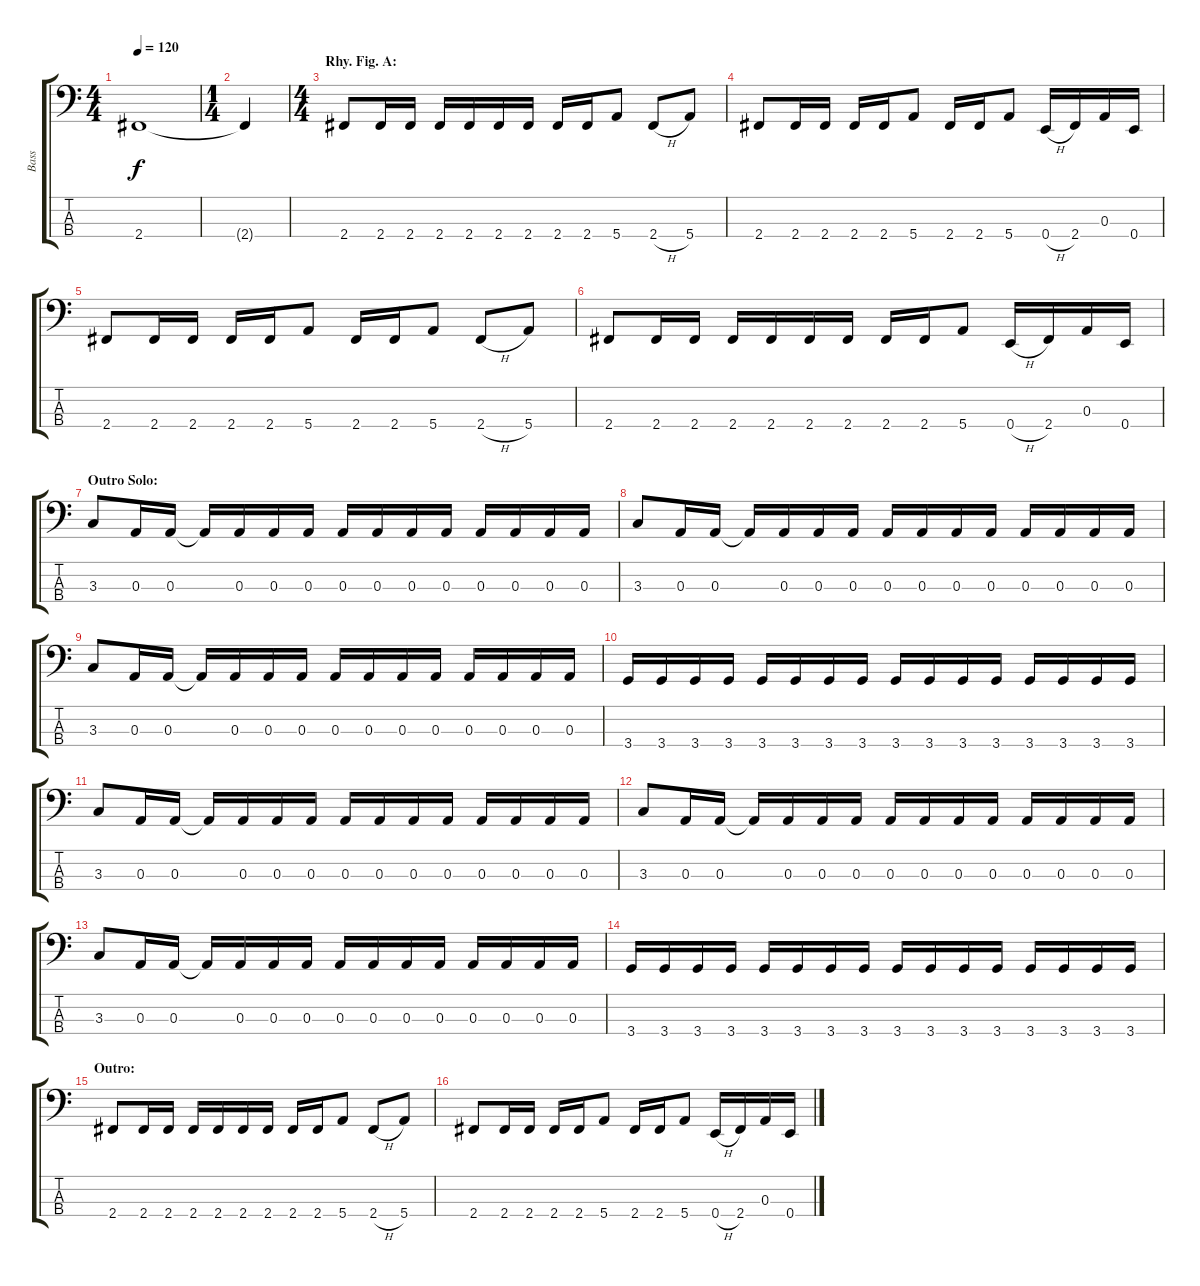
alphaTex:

\track ("Bass" "Bass") {instrument electricbasspick}
\staff {score tabs}
\tuning (G2 D2 A1 E1) {hide}
\ts (4 4)
\tempo 120
\clef f4
\ks c
2.4{t}.1{dy f} |
\ts (1 4)
2.4{t}.4 |
\ts (4 4)
\section ("" "Rhy. Fig. A:")
2.4.8 2.4.16 2.4.16 2.4.16 2.4.16 2.4.16 2.4.16 2.4.16 2.4.16 5.4.8 2.4{h}.8 5.4.8 |
2.4.8 2.4.16 2.4.16 2.4.16 2.4.16 5.4.8 2.4.16 2.4.16 5.4.8 0.4{h}.16 2.4.16 0.3.16 0.4.16 |
2.4.8 2.4.16 2.4.16 2.4.16 2.4.16 5.4.8 2.4.16 2.4.16 5.4.8 2.4{h}.8 5.4.8 |
2.4.8 2.4.16 2.4.16 2.4.16 2.4.16 2.4.16 2.4.16 2.4.16 2.4.16 5.4.8 0.4{h}.16 2.4.16 0.3.16 0.4.16 |
\section ("" "Outro Solo:")
3.3.8 0.3.16 0.3.16 0.3{t}.16 0.3.16 0.3.16 0.3.16 0.3.16 0.3.16 0.3.16 0.3.16 0.3.16 0.3.16 0.3.16 0.3.16 |
3.3.8 0.3.16 0.3.16 0.3{t}.16 0.3.16 0.3.16 0.3.16 0.3.16 0.3.16 0.3.16 0.3.16 0.3.16 0.3.16 0.3.16 0.3.16 |
3.3.8 0.3.16 0.3.16 0.3{t}.16 0.3.16 0.3.16 0.3.16 0.3.16 0.3.16 0.3.16 0.3.16 0.3.16 0.3.16 0.3.16 0.3.16 |
3.4.16 3.4.16 3.4.16 3.4.16 3.4.16 3.4.16 3.4.16 3.4.16 3.4.16 3.4.16 3.4.16 3.4.16 3.4.16 3.4.16 3.4.16 3.4.16 |
3.3.8 0.3.16 0.3.16 0.3{t}.16 0.3.16 0.3.16 0.3.16 0.3.16 0.3.16 0.3.16 0.3.16 0.3.16 0.3.16 0.3.16 0.3.16 |
3.3.8 0.3.16 0.3.16 0.3{t}.16 0.3.16 0.3.16 0.3.16 0.3.16 0.3.16 0.3.16 0.3.16 0.3.16 0.3.16 0.3.16 0.3.16 |
3.3.8 0.3.16 0.3.16 0.3{t}.16 0.3.16 0.3.16 0.3.16 0.3.16 0.3.16 0.3.16 0.3.16 0.3.16 0.3.16 0.3.16 0.3.16 |
3.4.16 3.4.16 3.4.16 3.4.16 3.4.16 3.4.16 3.4.16 3.4.16 3.4.16 3.4.16 3.4.16 3.4.16 3.4.16 3.4.16 3.4.16 3.4.16 |
\section ("" "Outro:")
2.4.8 2.4.16 2.4.16 2.4.16 2.4.16 2.4.16 2.4.16 2.4.16 2.4.16 5.4.8 2.4{h}.8 5.4.8 |
2.4.8 2.4.16 2.4.16 2.4.16 2.4.16 5.4.8 2.4.16 2.4.16 5.4.8 0.4{h}.16 2.4.16 0.3.16 0.4.16
